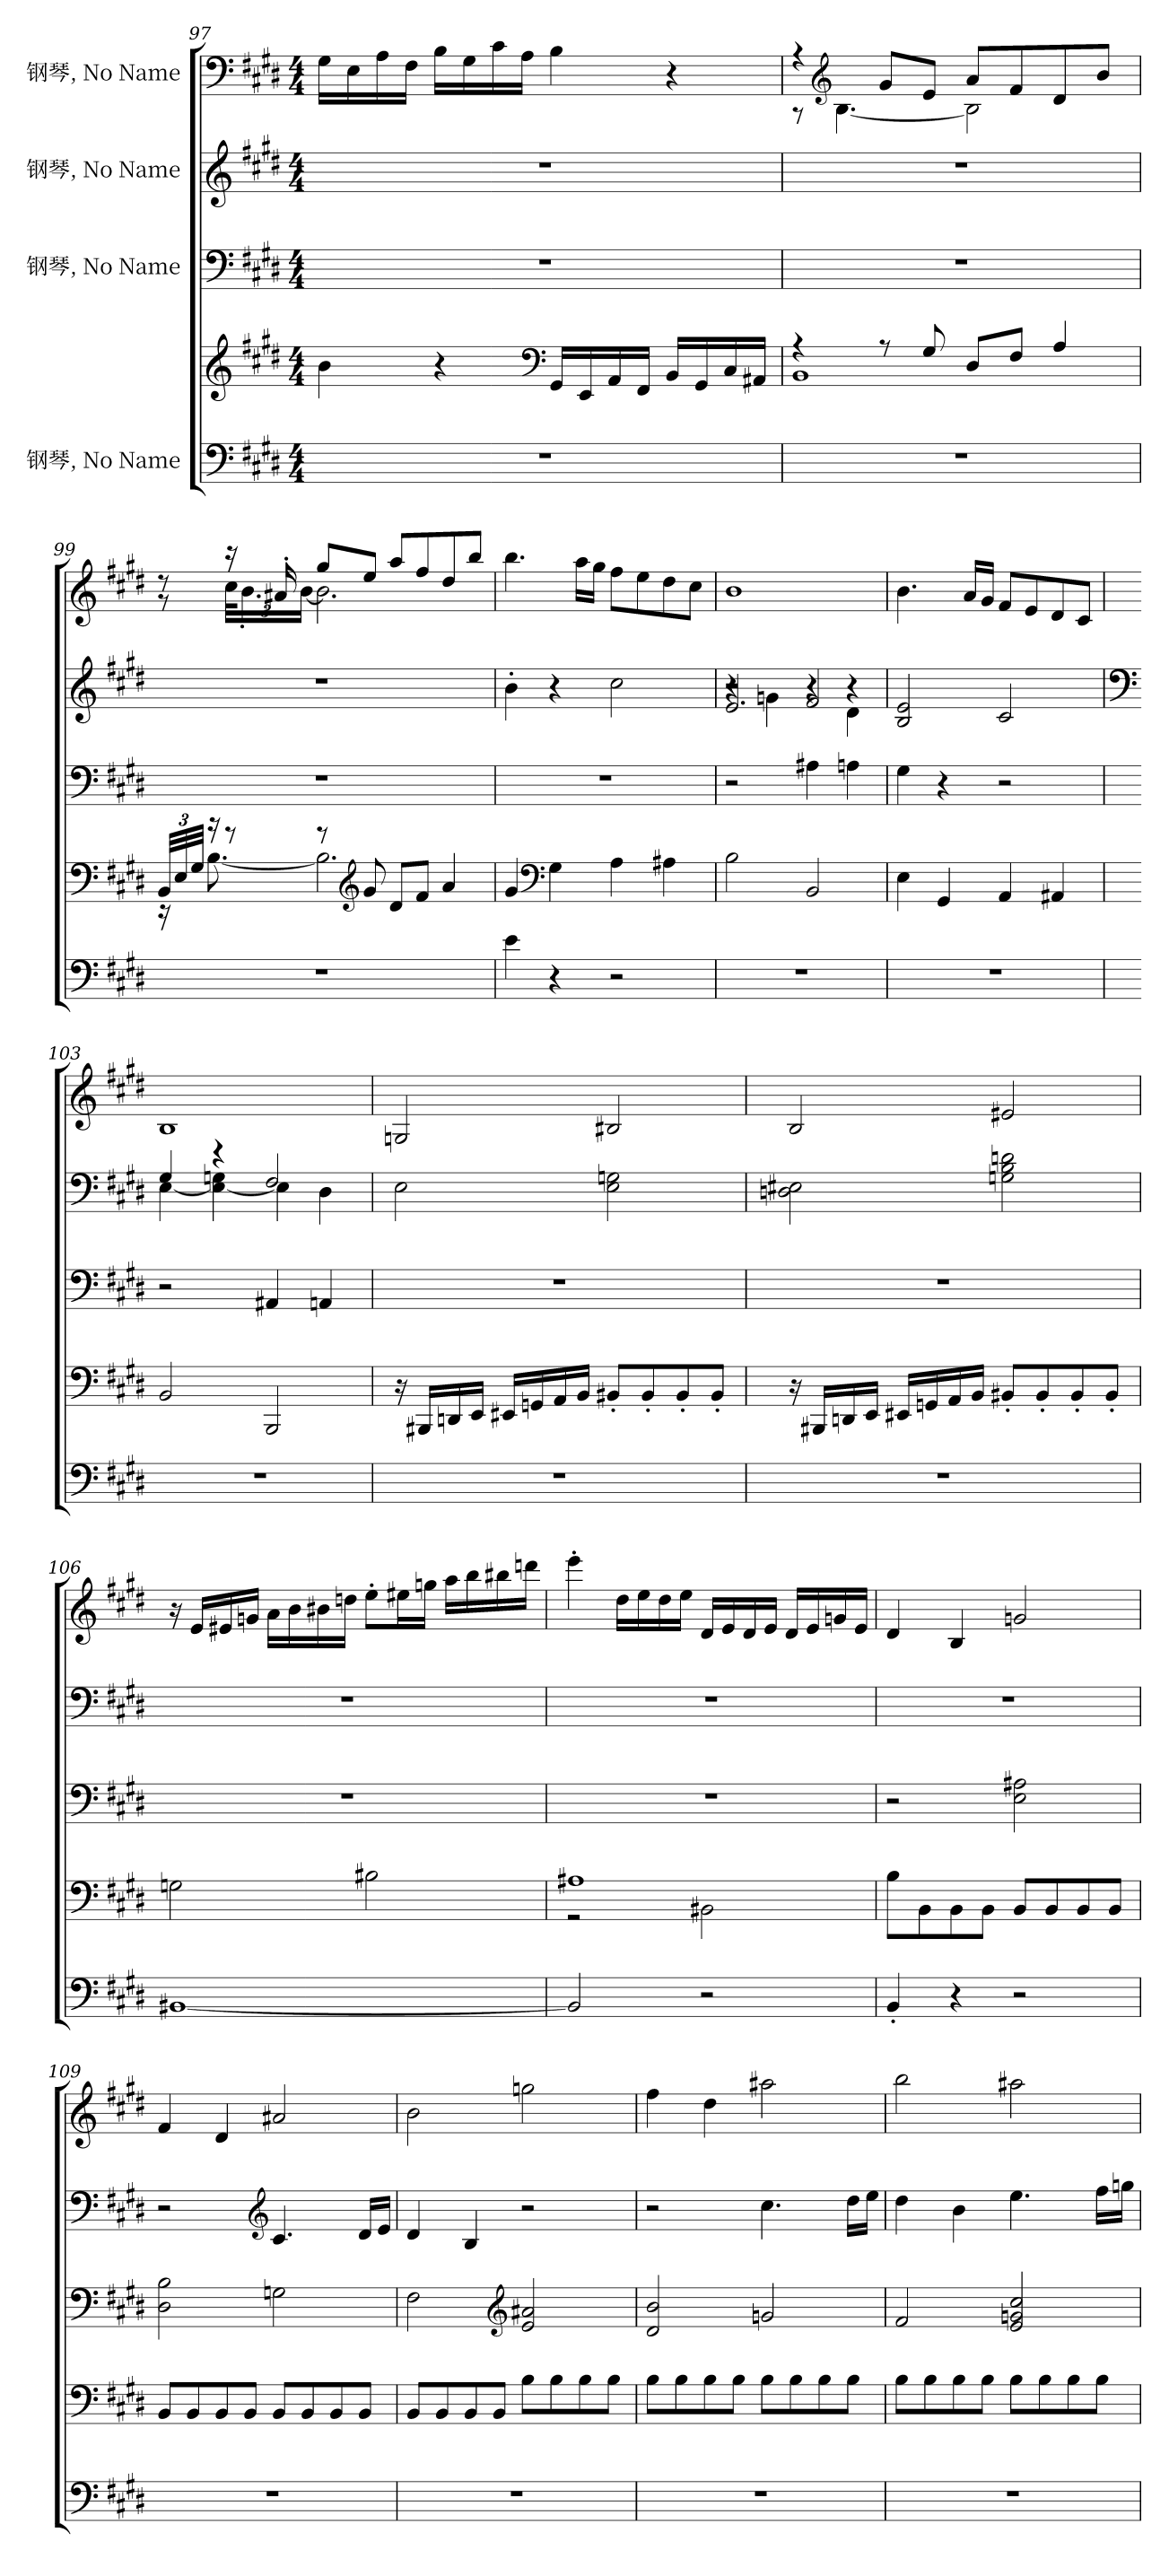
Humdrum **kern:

**kern	**kern	**kern	**kern	**kern
*part4	*part4	*part3	*part2	*part1
*staff5	*staff4	*staff3	*staff2	*staff1
*I"钢琴, No Name	*	*I"钢琴, No Name	*I"钢琴, No Name	*I"钢琴, No Name
*clefF4	*clefG2	*clefF4	*clefG2	*clefF4
*k[f#c#g#d#]	*k[f#c#g#d#]	*k[f#c#g#d#]	*k[f#c#g#d#]	*k[f#c#g#d#]
*M4/4	*M4/4	*M4/4	*M4/4	*M4/4
=97	=97	=97	=97	=97
1r	4b\	1r	1r	16G#\LL
.	.	.	.	16E\
.	.	.	.	16A\
.	.	.	.	16F#\JJ
.	4r	.	.	16B\LL
.	.	.	.	16G#\
.	.	.	.	16c#\
.	.	.	.	16A\JJ
*	*clefF4	*	*	*
.	16GG#/LL	.	.	4B\
.	16EE/	.	.	.
.	16AA/	.	.	.
.	16FF#/JJ	.	.	.
.	16BB/LL	.	.	4r
.	16GG#/	.	.	.
.	16C#/	.	.	.
.	16AA#X/JJ	.	.	.
!!LO:LB:g=z
=98	=98	=98	=98	=98
*	*^	*	*	*^
1r	4r	1BB	1r	1r	4r	8r
*	*	*	*	*	*clefG2	*
*	*	*	*	*	*MM150	*
.	.	.	.	.	.	[4.B\
.	8r	.	.	.	8g#/L	.
.	8G#/	.	.	.	8e/J	.
.	8D#/L	.	.	.	8a/L	2B\]
.	8F#/J	.	.	.	8f#/	.
.	4A/	.	.	.	8d#/	.
.	.	.	.	.	8b/J	.
=99	=99	=99	=99	=99	=99	=99
*	*Xbrackettup	*	*	*	*	*
*	*	*	*	*	*MM150	*
1r	48BB/LLL	16r	1r	1r	8r	8r
.	48E/	.	.	.	.	.
.	48G#/JJJ	.	.	.	.	.
.	16r	[8.B\	.	.	.	.
*	*	*	*	*	*	*Xbrackettup
*	*	*	*	*	*MM152	*
.	8r	.	.	.	16r	48cc#\KLL
.	.	.	.	.	.	24.b'\
.	.	.	.	.	16a#X'/	.
.	.	.	.	.	.	[24b\JJ
.	8r	2.B\]	.	.	8gg#/L	2.b\]
*	*clefG2	*	*	*	*	*
.	8g#/	.	.	.	8ee/J	.
.	8d#/L	.	.	.	8aa/L	.
.	8f#/J	.	.	.	8ff#/	.
.	4a/	.	.	.	8dd#/	.
*	*	*	*	*	*MM141	*
.	.	.	.	.	8bb/J	.
*	*v	*v	*	*	*v	*v
=100	=100	=100	=100	=100
*	*	*	*	*MM147
4e\	4g#/	1r	4b'\	4.bb\
*	*clefF4	*	*	*
4r	4G#\	.	4r	.
.	.	.	.	16aa\LL
.	.	.	.	16gg#\JJ
2r	4A\	.	2cc#\	8ff#\L
.	.	.	.	8ee\
.	4A#X\	.	.	8dd#\
*	*	*	*	*MM145
.	.	.	.	8cc#\J
!!LO:PB:g=z
=101	=101	=101	=101	=101
*	*	*	*^	*
*	*	*	*	*^	*
1r	2B\	2r	2r	4r	2.e/	1b
.	.	.	.	4gn\	.	.
.	2BB/	4A#X\	2f#/	4r	.	.
.	.	4An\	.	4d#\	4r	.
*	*	*	*v	*v	*v	*
=102	=102	=102	=102	=102
*	*	*	*	*MM143
1r	4E\	4G#\	2B/ 2e/	4.b\
.	4GG#/	4r	.	.
.	.	.	.	16a/LL
.	.	.	.	16g#/JJ
.	4AA/	2r	2c#/	8f#/L
.	.	.	.	8e/
.	4AA#X/	.	.	8d#/
*	*	*	*	*MM143
.	.	.	.	8c#/J
=103	=103	=103	=103	=103
*	*	*	*clefF4	*
*	*	*	*^	*
1r	2BB/	2r	4G#/	[4E\	1B
.	.	.	4r	4E\_ 4Gn\	.
.	2BBB/	4AA#X/	2F#/	4E\]	.
.	.	4AAn/	.	4D#\	.
*	*	*	*v	*v	*
=104	=104	=104	=104	=104
*	*	*	*	*MM152
1r	16r	1r	2E\	2Gn/
.	16BBB#X/LL	.	.	.
.	16DDn/	.	.	.
.	16EE/JJ	.	.	.
.	16EE#X/LL	.	.	.
.	16GGn/	.	.	.
.	16AA/	.	.	.
.	16BB/JJ	.	.	.
.	8BB#X'/L	.	2E\ 2Gn\	2B#X/
.	8BB#'/	.	.	.
.	8BB#'/	.	.	.
.	8BB#'/J	.	.	.
!!LO:LB:g=z
=105	=105	=105	=105	=105
*	*	*	*	*MM152
1r	16r	1r	2Dn\ 2E#X\	2B/
.	16BBB#X/LL	.	.	.
.	16DDn/	.	.	.
.	16EE/JJ	.	.	.
.	16EE#X/LL	.	.	.
.	16GGn/	.	.	.
.	16AA/	.	.	.
.	16BB/JJ	.	.	.
.	8BB#X'/L	.	2Gn\ 2B\ 2dn\	2e#X/
.	8BB#'/	.	.	.
.	8BB#'/	.	.	.
.	8BB#'/J	.	.	.
=106	=106	=106	=106	=106
*	*	*	*	*MM152
[1BB#X	2Gn\	1r	1r	16r
.	.	.	.	16e/LL
.	.	.	.	16e#X/
.	.	.	.	16gn/JJ
.	.	.	.	16a\LL
.	.	.	.	16b\
.	.	.	.	16b#X\
.	.	.	.	16ddn\JJ
.	2B#X\	.	.	8ee'\L
.	.	.	.	16ee#X\L
.	.	.	.	16ggn\JJ
.	.	.	.	16aa\LL
.	.	.	.	16bb\
.	.	.	.	16bb#X\
.	.	.	.	16dddn\JJ
!!LO:PB:g=z
=107	=107	=107	=107	=107
*	*	*	*	*MM149
*	*^	*	*	*
2BB#/]	1A#X	2r	1r	1r	4eee'\
.	.	.	.	.	16dd#\LL
.	.	.	.	.	16ee\
.	.	.	.	.	16dd#\
.	.	.	.	.	16ee\JJ
2r	.	2BB#X\	.	.	16d#/LL
.	.	.	.	.	16e/
.	.	.	.	.	16d#/
.	.	.	.	.	16e/JJ
.	.	.	.	.	16d#/LL
.	.	.	.	.	16e/
*	*	*	*	*	*MM150
.	.	.	.	.	16gn/
*	*	*	*	*	*MM138
.	.	.	.	.	16e/JJ
*	*v	*v	*	*	*
=108	=108	=108	=108	=108
*	*	*	*	*MM149
4BB'/	8B\L	2r	1r	4d#/
.	8BB\	.	.	.
4r	8BB\	.	.	4B/
.	8BB\J	.	.	.
*	*	*	*	*MM154
2r	8BB/L	2E\ 2A#X\	.	2gn/
.	8BB/	.	.	.
.	8BB/	.	.	.
.	8BB/J	.	.	.
=109	=109	=109	=109	=109
1r	8BB/L	2D#\ 2B\	2r	4f#/
.	8BB/	.	.	.
.	8BB/	.	.	4d#/
.	8BB/J	.	.	.
*	*	*	*clefG2	*
*	*	*	*	*MM154
.	8BB/L	2Gn\	4.c#/	2a#X/
.	8BB/	.	.	.
.	8BB/	.	.	.
.	8BB/J	.	16d#/LL	.
.	.	.	16e/JJ	.
!!LO:LB:g=z
=110	=110	=110	=110	=110
1r	8BB/L	2F#\	4d#/	2b\
.	8BB/	.	.	.
.	8BB/	.	4B/	.
.	8BB/J	.	.	.
*	*	*clefG2	*	*
*	*	*	*	*MM154
.	8B\L	2e/ 2a#X/	2r	2ggn\
.	8B\	.	.	.
.	8B\	.	.	.
.	8B\J	.	.	.
=111	=111	=111	=111	=111
1r	8B\L	2d#/ 2b/	2r	4ff#\
.	8B\	.	.	.
.	8B\	.	.	4dd#\
.	8B\J	.	.	.
*	*	*	*	*MM154
.	8B\L	2gn/	4.cc#\	2aa#X\
.	8B\	.	.	.
.	8B\	.	.	.
.	8B\J	.	16dd#\LL	.
.	.	.	16ee\JJ	.
=112	=112	=112	=112	=112
1r	8B\L	2f#/	4dd#\	2bb\
.	8B\	.	.	.
.	8B\	.	4b\	.
.	8B\J	.	.	.
*	*	*	*	*MM152
.	8B\L	2e/ 2gn/ 2cc#/	4.ee\	2aa#X\
.	8B\	.	.	.
.	8B\	.	.	.
.	8B\J	.	16ff#\LL	.
.	.	.	16ggn\JJ	.
=	=	=	=	=
*-	*-	*-	*-	*-
